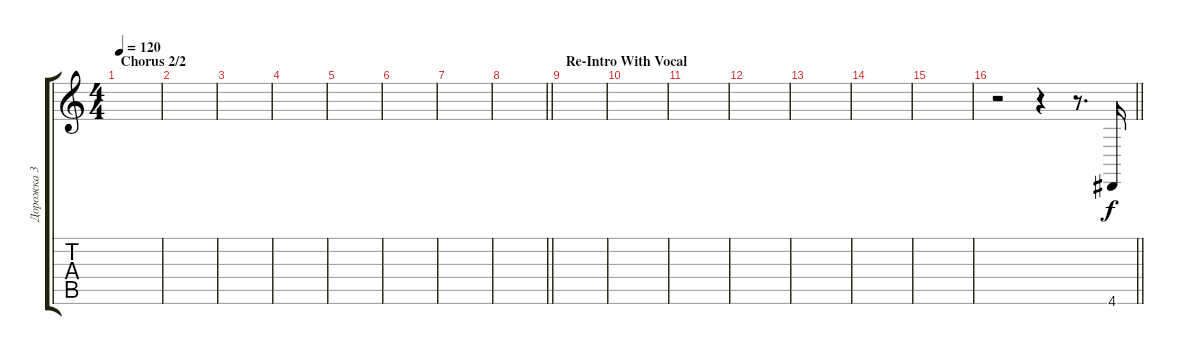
\track ("Дорожка 3" "Дорожка 3") {instrument lead2sawtooth}
\staff {score tabs}
\tuning (Db4 Ab3 E3 B2 Gb2 B1) {hide}
\ts (4 4)
\section ("" "Chorus 2/2")
\tempo 120
\clef g2
\ks c
|
|
|
|
|
|
|
\barLineRight lightlight
|
\section ("" "Re-Intro With Vocal")
|
|
|
|
|
|
|
\barLineRight lightlight
r.2 r.4 r.8{d} 4.6.16
